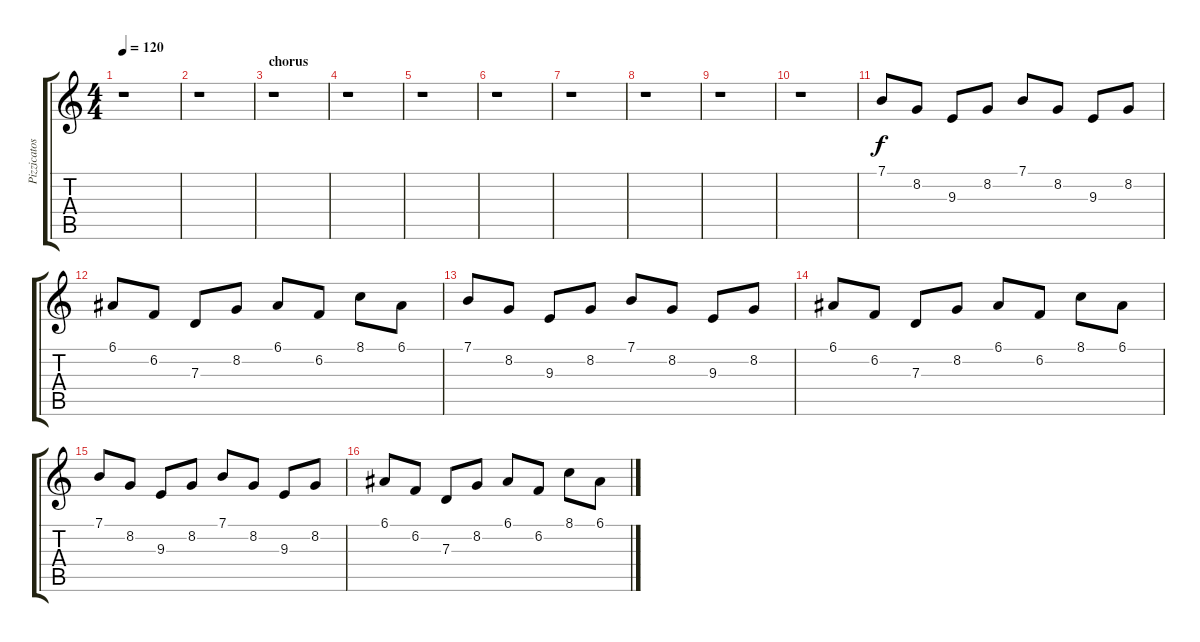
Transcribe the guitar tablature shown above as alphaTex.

\track ("Pizzicatos" "Pizzicatos") {instrument pizzicatostrings}
\staff {score tabs}
\tuning (E4 B3 G3 D3 A2 E2) {hide}
\ts (4 4)
\tempo 120
\clef g2
\ks c
r.1{dy f} |
r.1 |
\section ("" "chorus")
r.1 |
r.1 |
r.1 |
r.1 |
r.1 |
r.1 |
r.1 |
r.1 |
7.1.8 8.2.8 9.3.8 8.2.8 7.1.8 8.2.8 9.3.8 8.2.8 |
6.1.8 6.2.8 7.3.8 8.2.8 6.1.8 6.2.8 8.1.8 6.1.8 |
7.1.8 8.2.8 9.3.8 8.2.8 7.1.8 8.2.8 9.3.8 8.2.8 |
6.1.8 6.2.8 7.3.8 8.2.8 6.1.8 6.2.8 8.1.8 6.1.8 |
7.1.8 8.2.8 9.3.8 8.2.8 7.1.8 8.2.8 9.3.8 8.2.8 |
6.1.8 6.2.8 7.3.8 8.2.8 6.1.8 6.2.8 8.1.8 6.1.8
